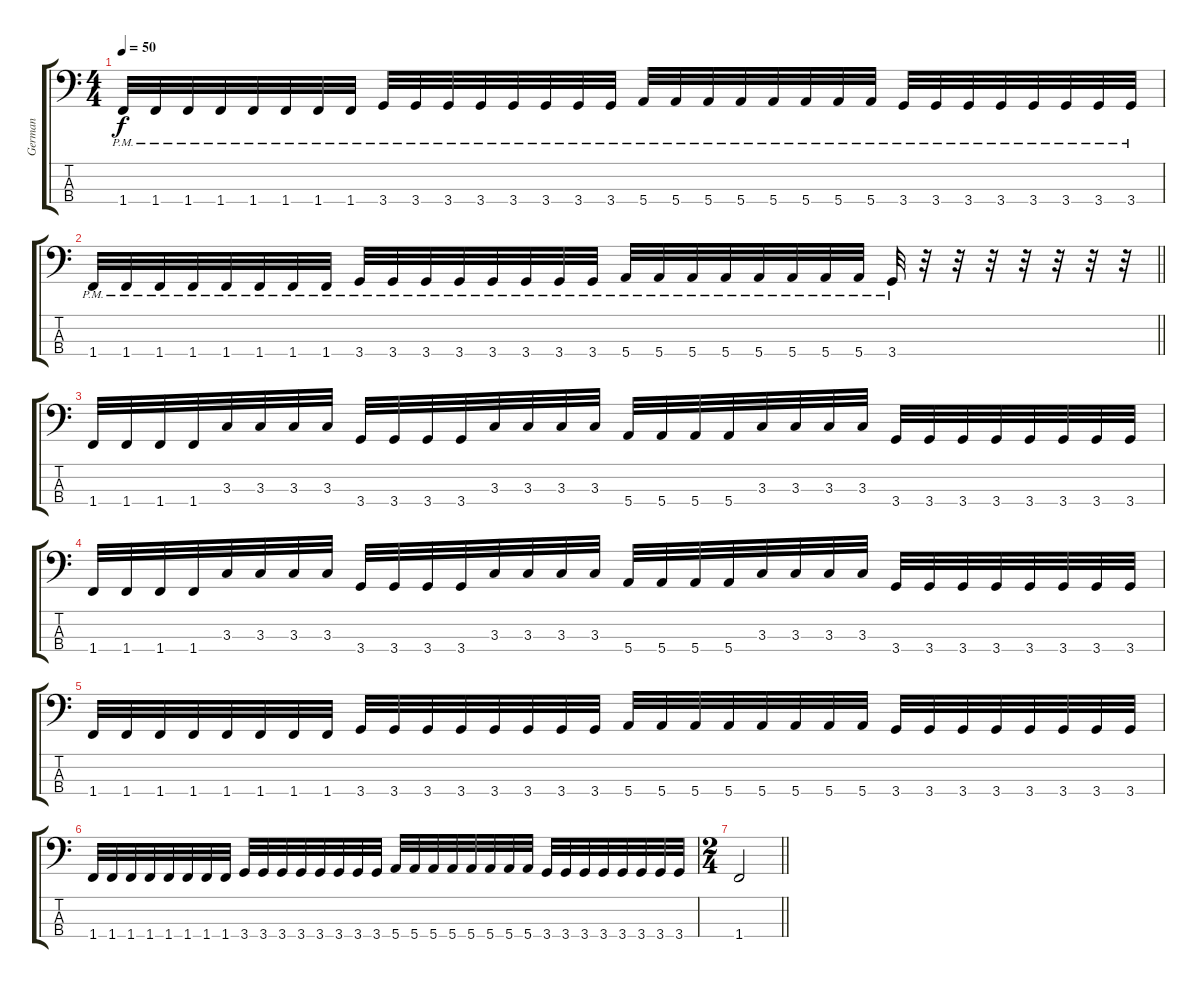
\track ("German" "German") {instrument electricbasspick}
\staff {score tabs}
\tuning (G2 D2 A1 E1) {hide}
\ts (4 4)
\tempo 50
\clef f4
\ks c
1.4{pm}.32{dy f} 1.4{pm}.32 1.4{pm}.32 1.4{pm}.32 1.4{pm}.32 1.4{pm}.32 1.4{pm}.32 1.4{pm}.32 3.4{pm}.32 3.4{pm}.32 3.4{pm}.32 3.4{pm}.32 3.4{pm}.32 3.4{pm}.32 3.4{pm}.32 3.4{pm}.32 5.4{pm}.32 5.4{pm}.32 5.4{pm}.32 5.4{pm}.32 5.4{pm}.32 5.4{pm}.32 5.4{pm}.32 5.4{pm}.32 3.4{pm}.32 3.4{pm}.32 3.4{pm}.32 3.4{pm}.32 3.4{pm}.32 3.4{pm}.32 3.4{pm}.32 3.4{pm}.32 |
\barLineRight lightlight
1.4{pm}.32 1.4{pm}.32 1.4{pm}.32 1.4{pm}.32 1.4{pm}.32 1.4{pm}.32 1.4{pm}.32 1.4{pm}.32 3.4{pm}.32 3.4{pm}.32 3.4{pm}.32 3.4{pm}.32 3.4{pm}.32 3.4{pm}.32 3.4{pm}.32 3.4{pm}.32 5.4{pm}.32 5.4{pm}.32 5.4{pm}.32 5.4{pm}.32 5.4{pm}.32 5.4{pm}.32 5.4{pm}.32 5.4{pm}.32 3.4{pm}.32 r.32 r.32 r.32 r.32 r.32 r.32 r.32 |
\section ("" "")
1.4.32 1.4.32 1.4.32 1.4.32 3.3.32 3.3.32 3.3.32 3.3.32 3.4.32 3.4.32 3.4.32 3.4.32 3.3.32 3.3.32 3.3.32 3.3.32 5.4.32 5.4.32 5.4.32 5.4.32 3.3.32 3.3.32 3.3.32 3.3.32 3.4.32 3.4.32 3.4.32 3.4.32 3.4.32 3.4.32 3.4.32 3.4.32 |
1.4.32 1.4.32 1.4.32 1.4.32 3.3.32 3.3.32 3.3.32 3.3.32 3.4.32 3.4.32 3.4.32 3.4.32 3.3.32 3.3.32 3.3.32 3.3.32 5.4.32 5.4.32 5.4.32 5.4.32 3.3.32 3.3.32 3.3.32 3.3.32 3.4.32 3.4.32 3.4.32 3.4.32 3.4.32 3.4.32 3.4.32 3.4.32 |
1.4.32 1.4.32 1.4.32 1.4.32 1.4.32 1.4.32 1.4.32 1.4.32 3.4.32 3.4.32 3.4.32 3.4.32 3.4.32 3.4.32 3.4.32 3.4.32 5.4.32 5.4.32 5.4.32 5.4.32 5.4.32 5.4.32 5.4.32 5.4.32 3.4.32 3.4.32 3.4.32 3.4.32 3.4.32 3.4.32 3.4.32 3.4.32 |
1.4.32 1.4.32 1.4.32 1.4.32 1.4.32 1.4.32 1.4.32 1.4.32 3.4.32 3.4.32 3.4.32 3.4.32 3.4.32 3.4.32 3.4.32 3.4.32 5.4.32 5.4.32 5.4.32 5.4.32 5.4.32 5.4.32 5.4.32 5.4.32 3.4.32 3.4.32 3.4.32 3.4.32 3.4.32 3.4.32 3.4.32 3.4.32 |
\ts (2 4)
\barLineRight lightlight
1.4.2
